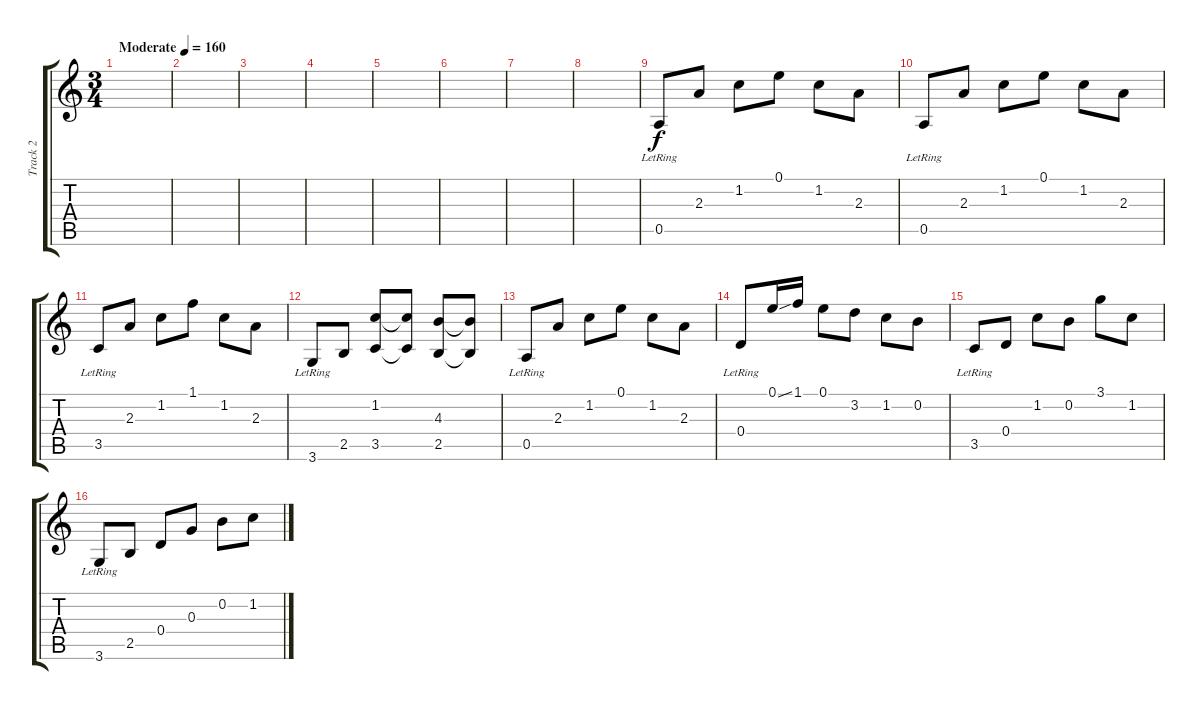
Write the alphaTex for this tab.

\track ("Track 2" "Track 2") {instrument acousticguitarsteel}
\staff {score tabs}
\tuning (E4 B3 G3 D3 A2 E2) {hide}
\ts (3 4)
\tempo (160 "Moderate")
\clef g2
\ks c
|
|
|
|
|
|
|
|
0.5{lr}.8 2.3.8 1.2.8 0.1.8 1.2.8 2.3.8 |
0.5{lr}.8 2.3.8 1.2.8 0.1.8 1.2.8 2.3.8 |
3.5{lr}.8 2.3.8 1.2.8 1.1.8 1.2.8 2.3.8 |
3.6{lr}.8 2.5.8 (1.2 3.5).8 (1.2{t} 3.5{t}).8 (4.3 2.5).8 (4.3{t} 2.5{t}).8 |
0.5{lr}.8 2.3.8 1.2.8 0.1.8 1.2.8 2.3.8 |
0.4{lr}.8 0.1{ss}.16 1.1.16 0.1.8 3.2.8 1.2.8 0.2.8 |
3.5{lr}.8 0.4.8 1.2.8 0.2.8 3.1.8 1.2.8 |
3.6{lr}.8 2.5.8 0.4.8 0.3.8 0.2.8 1.2.8
